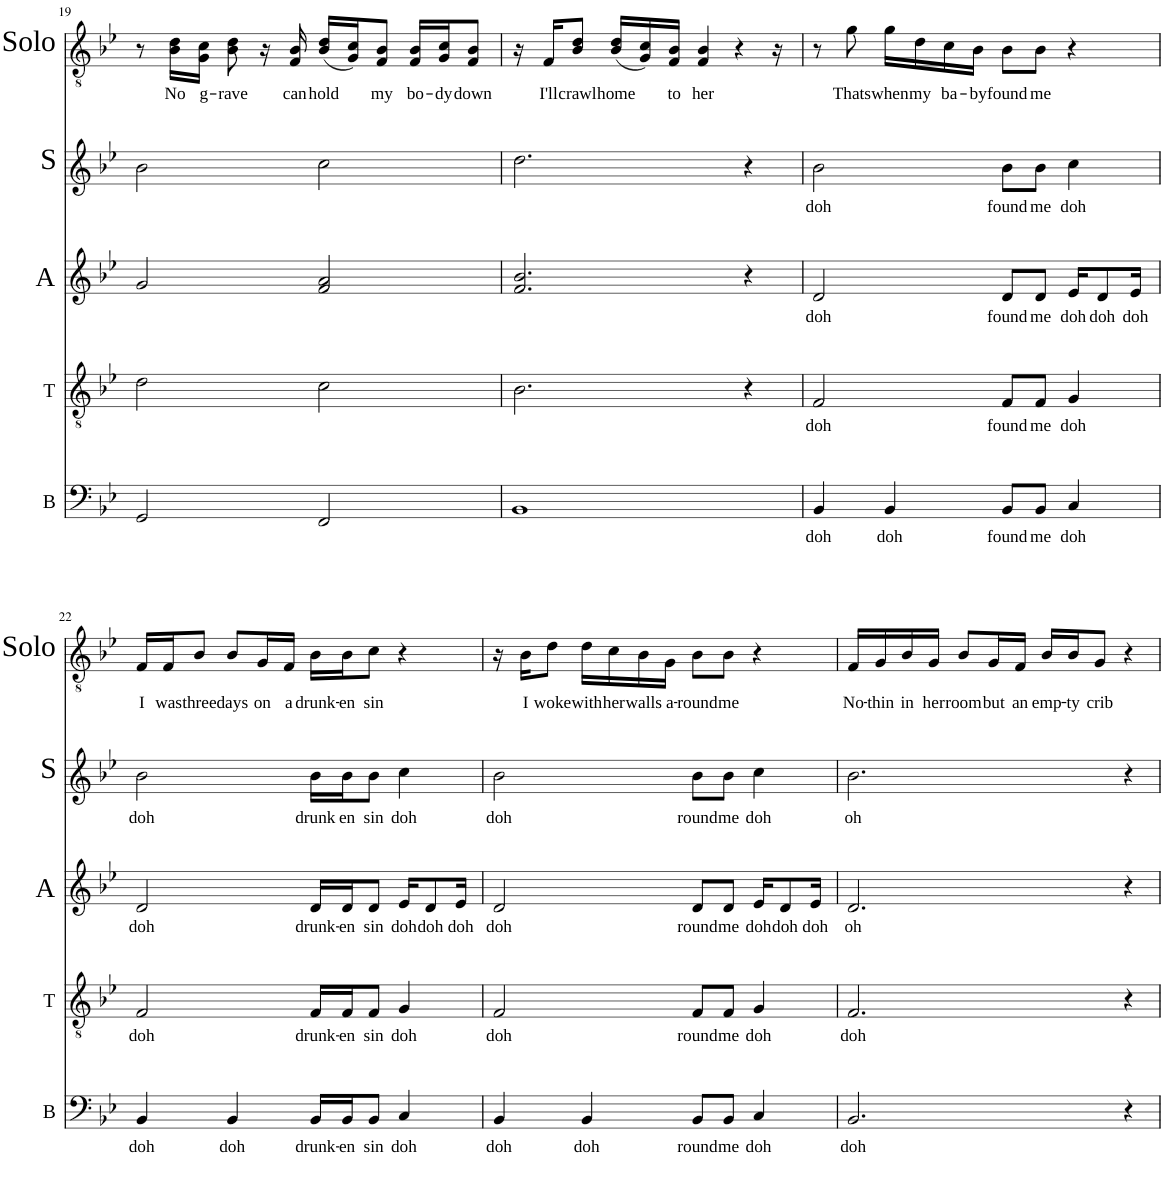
**kern	**text	**kern	**text	**kern	**text	**kern	**text	**kern	**text
*part5	*part5	*part4	*part4	*part3	*part3	*part2	*part2	*part1	*part1
*staff5	*staff5	*staff4	*staff4	*staff3	*staff3	*staff2	*staff2	*staff1	*staff1
*I"Bass	*	*I"Tenor	*	*I"Alto	*	*I"Soprano	*	*I"Solo	*
*I'B	*	*I'T	*	*I'A	*	*I'S	*	*I'Solo	*
!!LO:PB:g=z
*clefF4	*	*clefGv2	*	*clefG2	*	*clefG2	*	*clefGv2	*
*k[b-e-]	*	*k[b-e-]	*	*k[b-e-]	*	*k[b-e-]	*	*k[b-e-]	*
*M4/4	*	*M4/4	*	*M4/4	*	*M4/4	*	*M4/4	*
=19	=19	=19	=19	=19	=19	=19	=19	=19	=19
2GG/	.	2d\	.	2g/	.	2b-\	.	8r	.
!	!	!	!	!	!	!	!	!	!LO:LY:b
.	.	.	.	.	.	.	.	16B-\ 16d\LL	No
!	!	!	!	!	!	!	!	!	!LO:LY:b
.	.	.	.	.	.	.	.	16G\ 16c\JJ	g-
!	!	!	!	!	!	!	!	!	!LO:LY:b
.	.	.	.	.	.	.	.	8B-\ 8d\	-rave
.	.	.	.	.	.	.	.	16r	.
!	!	!	!	!	!	!	!	!	!LO:LY:b
.	.	.	.	.	.	.	.	16F/ 16B-/	can
!	!	!	!	!	!	!	!	!	!LO:LY:b
2FF/	.	2c\	.	2f/ 2a/	.	2cc\	.	(16B-/ 16d/LL	hold
.	.	.	.	.	.	.	.	16G/ 16c/J)	.
!	!	!	!	!	!	!	!	!	!LO:LY:b
.	.	.	.	.	.	.	.	8F/ 8B-/J	my
!	!	!	!	!	!	!	!	!	!LO:LY:b
.	.	.	.	.	.	.	.	16F/ 16B-/LL	bo-
!	!	!	!	!	!	!	!	!	!LO:LY:b
.	.	.	.	.	.	.	.	16G/ 16c/J	-dy
!	!	!	!	!	!	!	!	!	!LO:LY:b
.	.	.	.	.	.	.	.	8F/ 8B-/J	down
=20	=20	=20	=20	=20	=20	=20	=20	=20	=20
1BB-	.	2.B-\	.	2.f/ 2.b-/	.	2.dd\	.	16r	.
!	!	!	!	!	!	!	!	!	!LO:LY:b
.	.	.	.	.	.	.	.	16F/KL	I'll
!	!	!	!	!	!	!	!	!	!LO:LY:b
.	.	.	.	.	.	.	.	8B-/ 8d/J	crawl
!	!	!	!	!	!	!	!	!	!LO:LY:b
.	.	.	.	.	.	.	.	(16B-/ 16d/LL	home
.	.	.	.	.	.	.	.	16G/ 16c/)	.
!	!	!	!	!	!	!	!	!	!LO:LY:b
.	.	.	.	.	.	.	.	16F/ 16B-/JJ	to
!	!	!	!	!	!	!	!	!	!LO:LY:b
.	.	.	.	.	.	.	.	4F/ 4B-/	her
.	.	.	.	.	.	.	.	4r	.
.	.	4r	.	4r	.	4r	.	.	.
.	.	.	.	.	.	.	.	16r	.
=21	=21	=21	=21	=21	=21	=21	=21	=21	=21
!	!LO:LY:b	!	!LO:LY:b	!	!LO:LY:b	!	!LO:LY:b	!	!
4BB-/	doh	2F/	doh	2d/	doh	2b-\	doh	8r	.
!	!	!	!	!	!	!	!	!	!LO:LY:b
.	.	.	.	.	.	.	.	8g\	Thats
!	!LO:LY:b	!	!	!	!	!	!	!	!LO:LY:b
4BB-/	doh	.	.	.	.	.	.	16g\LL	when
!	!	!	!	!	!	!	!	!	!LO:LY:b
.	.	.	.	.	.	.	.	16d\	my
!	!	!	!	!	!	!	!	!	!LO:LY:b
.	.	.	.	.	.	.	.	16c\	ba-
!	!	!	!	!	!	!	!	!	!LO:LY:b
.	.	.	.	.	.	.	.	16B-\JJ	-by
!	!LO:LY:b	!	!LO:LY:b	!	!LO:LY:b	!	!LO:LY:b	!	!LO:LY:b
8BB-/L	found	8F/L	found	8d/L	found	8b-\L	found	8B-\L	found
!	!LO:LY:b	!	!LO:LY:b	!	!LO:LY:b	!	!LO:LY:b	!	!LO:LY:b
8BB-/J	me	8F/J	me	8d/J	me	8b-\J	me	8B-\J	me
!	!LO:LY:b	!	!LO:LY:b	!	!LO:LY:b	!	!LO:LY:b	!	!
4C/	doh	4G/	doh	16e-/KL	doh	4cc\	doh	4r	.
!	!	!	!	!	!LO:LY:b	!	!	!	!
.	.	.	.	8d/	doh	.	.	.	.
!	!	!	!	!	!LO:LY:b	!	!	!	!
.	.	.	.	16e-/Jk	doh	.	.	.	.
!!LO:LB:g=z
=22	=22	=22	=22	=22	=22	=22	=22	=22	=22
!	!LO:LY:b	!	!LO:LY:b	!	!LO:LY:b	!	!LO:LY:b	!	!LO:LY:b
4BB-/	doh	2F/	doh	2d/	doh	2b-\	doh	16F/LL	I
!	!	!	!	!	!	!	!	!	!LO:LY:b
.	.	.	.	.	.	.	.	16F/J	was
!	!	!	!	!	!	!	!	!	!LO:LY:b
.	.	.	.	.	.	.	.	8B-/J	three
!	!LO:LY:b	!	!	!	!	!	!	!	!LO:LY:b
4BB-/	doh	.	.	.	.	.	.	8B-/L	days
!	!	!	!	!	!	!	!	!	!LO:LY:b
.	.	.	.	.	.	.	.	16G/L	on
!	!	!	!	!	!	!	!	!	!LO:LY:b
.	.	.	.	.	.	.	.	16F/JJ	a
!	!LO:LY:b	!	!LO:LY:b	!	!LO:LY:b	!	!LO:LY:b	!	!LO:LY:b
16BB-/LL	drunk-	16F/LL	drunk-	16d/LL	drunk-	16b-\LL	drunk	16B-\LL	drunk-
!	!LO:LY:b	!	!LO:LY:b	!	!LO:LY:b	!	!LO:LY:b	!	!LO:LY:b
16BB-/J	-en	16F/J	-en	16d/J	-en	16b-\J	en	16B-\J	-en
!	!LO:LY:b	!	!LO:LY:b	!	!LO:LY:b	!	!LO:LY:b	!	!LO:LY:b
8BB-/J	sin	8F/J	sin	8d/J	sin	8b-\J	sin	8c\J	sin
!	!LO:LY:b	!	!LO:LY:b	!	!LO:LY:b	!	!LO:LY:b	!	!
4C/	doh	4G/	doh	16e-/KL	doh	4cc\	doh	4r	.
!	!	!	!	!	!LO:LY:b	!	!	!	!
.	.	.	.	8d/	doh	.	.	.	.
!	!	!	!	!	!LO:LY:b	!	!	!	!
.	.	.	.	16e-/Jk	doh	.	.	.	.
=23	=23	=23	=23	=23	=23	=23	=23	=23	=23
!	!LO:LY:b	!	!LO:LY:b	!	!LO:LY:b	!	!LO:LY:b	!	!
4BB-/	doh	2F/	doh	2d/	doh	2b-\	doh	16r	.
!	!	!	!	!	!	!	!	!	!LO:LY:b
.	.	.	.	.	.	.	.	16B-\KL	I
!	!	!	!	!	!	!	!	!	!LO:LY:b
.	.	.	.	.	.	.	.	8d\J	woke
!	!LO:LY:b	!	!	!	!	!	!	!	!LO:LY:b
4BB-/	doh	.	.	.	.	.	.	16d\LL	with
!	!	!	!	!	!	!	!	!	!LO:LY:b
.	.	.	.	.	.	.	.	16c\	her
!	!	!	!	!	!	!	!	!	!LO:LY:b
.	.	.	.	.	.	.	.	16B-\	walls
!	!	!	!	!	!	!	!	!	!LO:LY:b
.	.	.	.	.	.	.	.	16G\JJ	a-
!	!LO:LY:b	!	!LO:LY:b	!	!LO:LY:b	!	!LO:LY:b	!	!LO:LY:b
8BB-/L	round	8F/L	round	8d/L	round	8b-\L	round	8B-\L	-round
!	!LO:LY:b	!	!LO:LY:b	!	!LO:LY:b	!	!LO:LY:b	!	!LO:LY:b
8BB-/J	me	8F/J	me	8d/J	me	8b-\J	me	8B-\J	me
!	!LO:LY:b	!	!LO:LY:b	!	!LO:LY:b	!	!LO:LY:b	!	!
4C/	doh	4G/	doh	16e-/KL	doh	4cc\	doh	4r	.
!	!	!	!	!	!LO:LY:b	!	!	!	!
.	.	.	.	8d/	doh	.	.	.	.
!	!	!	!	!	!LO:LY:b	!	!	!	!
.	.	.	.	16e-/Jk	doh	.	.	.	.
=24	=24	=24	=24	=24	=24	=24	=24	=24	=24
!	!LO:LY:b	!	!LO:LY:b	!	!LO:LY:b	!	!LO:LY:b	!	!LO:LY:b
2.BB-/	doh	2.F/	doh	2.d/	oh	2.b-\	oh	16F/LL	-No-
!	!	!	!	!	!	!	!	!	!LO:LY:b
.	.	.	.	.	.	.	.	16G/	-thin
!	!	!	!	!	!	!	!	!	!LO:LY:b
.	.	.	.	.	.	.	.	16B-/	in
!	!	!	!	!	!	!	!	!	!LO:LY:b
.	.	.	.	.	.	.	.	16G/JJ	her
!	!	!	!	!	!	!	!	!	!LO:LY:b
.	.	.	.	.	.	.	.	8B-/L	room
!	!	!	!	!	!	!	!	!	!LO:LY:b
.	.	.	.	.	.	.	.	16G/L	but
!	!	!	!	!	!	!	!	!	!LO:LY:b
.	.	.	.	.	.	.	.	16F/JJ	an
!	!	!	!	!	!	!	!	!	!LO:LY:b
.	.	.	.	.	.	.	.	16B-/LL	emp-
!	!	!	!	!	!	!	!	!	!LO:LY:b
.	.	.	.	.	.	.	.	16B-/J	-ty
!	!	!	!	!	!	!	!	!	!LO:LY:b
.	.	.	.	.	.	.	.	8G/J	crib
4r	.	4r	.	4r	.	4r	.	4r	.
=	=	=	=	=	=	=	=	=	=
*-	*-	*-	*-	*-	*-	*-	*-	*-	*-
